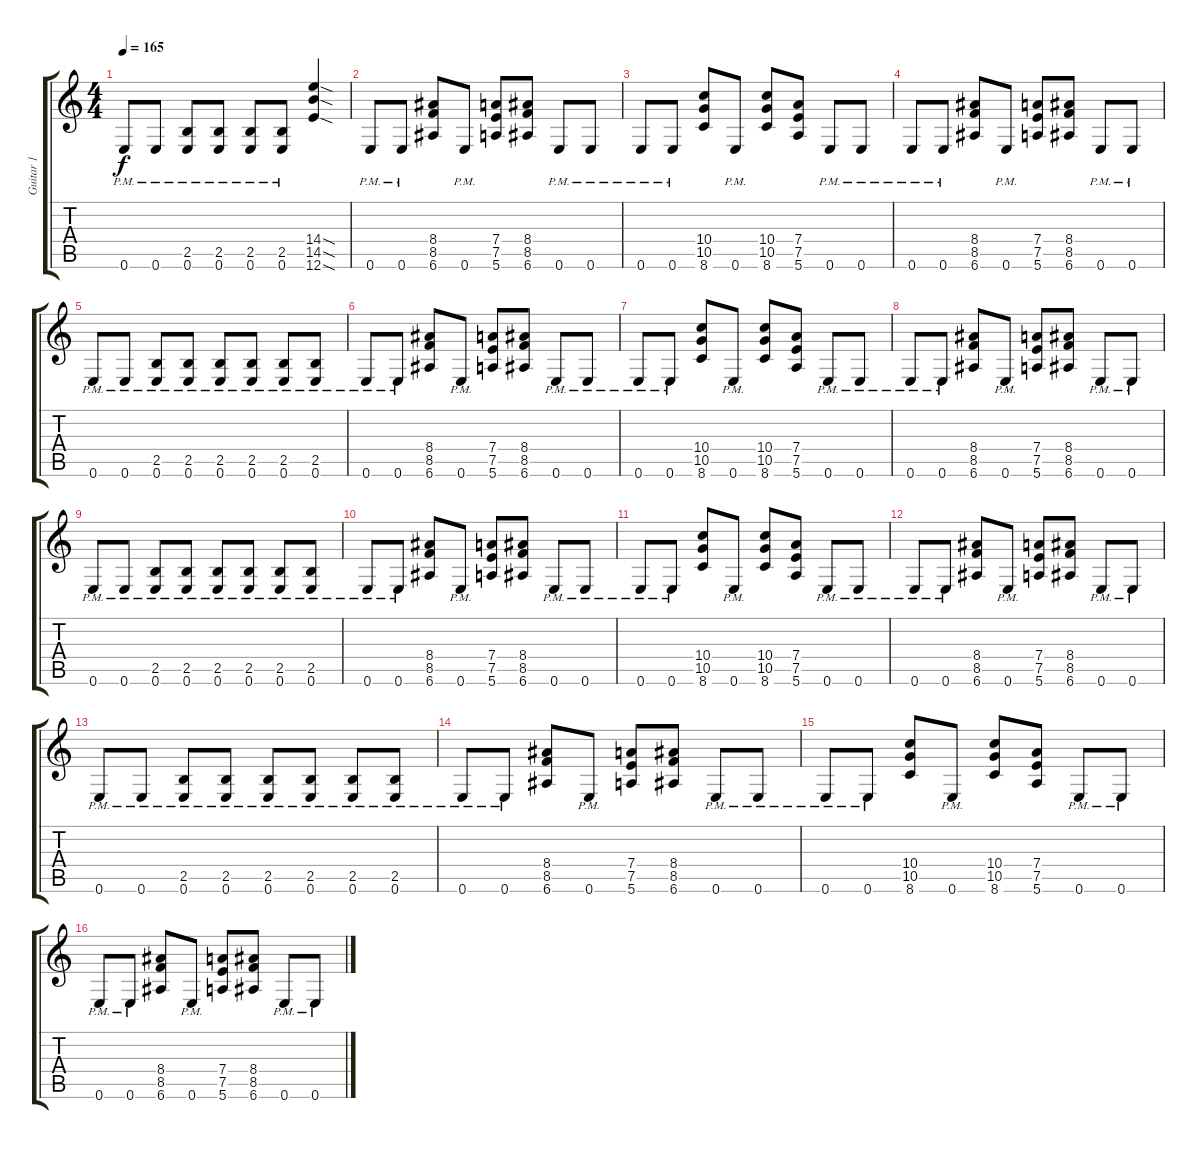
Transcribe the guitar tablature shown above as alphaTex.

\track ("Guitar 1" "Guitar 1") {instrument distortionguitar}
\staff {score tabs}
\tuning (E4 B3 G3 D3 A2 E2) {hide}
\ts (4 4)
\tempo 165
\clef g2
\ks c
0.6{pm}.8{dy f} 0.6{pm}.8 (2.5{pm} 0.6{pm}).8 (2.5{pm} 0.6{pm}).8 (2.5{pm} 0.6{pm}).8 (2.5{pm} 0.6{pm}).8 (14.4{sod} 14.5{sod} 12.6{sod}).4 |
0.6{pm}.8 0.6{pm}.8 (8.4 8.5 6.6).8 0.6{pm}.8 (7.4 7.5 5.6).8 (8.4 8.5 6.6).8 0.6{pm}.8 0.6{pm}.8 |
0.6{pm}.8 0.6{pm}.8 (10.4 10.5 8.6).8 0.6{pm}.8 (10.4 10.5 8.6).8 (7.4 7.5 5.6).8 0.6{pm}.8 0.6{pm}.8 |
0.6{pm}.8 0.6{pm}.8 (8.4 8.5 6.6).8 0.6{pm}.8 (7.4 7.5 5.6).8 (8.4 8.5 6.6).8 0.6{pm}.8 0.6{pm}.8 |
0.6{pm}.8 0.6{pm}.8 (2.5{pm} 0.6{pm}).8 (2.5{pm} 0.6{pm}).8 (2.5{pm} 0.6{pm}).8 (2.5{pm} 0.6{pm}).8 (2.5{pm} 0.6{pm}).8 (2.5{pm} 0.6{pm}).8 |
0.6{pm}.8 0.6{pm}.8 (8.4 8.5 6.6).8 0.6{pm}.8 (7.4 7.5 5.6).8 (8.4 8.5 6.6).8 0.6{pm}.8 0.6{pm}.8 |
0.6{pm}.8 0.6{pm}.8 (10.4 10.5 8.6).8 0.6{pm}.8 (10.4 10.5 8.6).8 (7.4 7.5 5.6).8 0.6{pm}.8 0.6{pm}.8 |
0.6{pm}.8 0.6{pm}.8 (8.4 8.5 6.6).8 0.6{pm}.8 (7.4 7.5 5.6).8 (8.4 8.5 6.6).8 0.6{pm}.8 0.6{pm}.8 |
0.6{pm}.8 0.6{pm}.8 (2.5{pm} 0.6{pm}).8 (2.5{pm} 0.6{pm}).8 (2.5{pm} 0.6{pm}).8 (2.5{pm} 0.6{pm}).8 (2.5{pm} 0.6{pm}).8 (2.5{pm} 0.6{pm}).8 |
0.6{pm}.8 0.6{pm}.8 (8.4 8.5 6.6).8 0.6{pm}.8 (7.4 7.5 5.6).8 (8.4 8.5 6.6).8 0.6{pm}.8 0.6{pm}.8 |
0.6{pm}.8 0.6{pm}.8 (10.4 10.5 8.6).8 0.6{pm}.8 (10.4 10.5 8.6).8 (7.4 7.5 5.6).8 0.6{pm}.8 0.6{pm}.8 |
0.6{pm}.8 0.6{pm}.8 (8.4 8.5 6.6).8 0.6{pm}.8 (7.4 7.5 5.6).8 (8.4 8.5 6.6).8 0.6{pm}.8 0.6{pm}.8 |
0.6{pm}.8 0.6{pm}.8 (2.5{pm} 0.6{pm}).8 (2.5{pm} 0.6{pm}).8 (2.5{pm} 0.6{pm}).8 (2.5{pm} 0.6{pm}).8 (2.5{pm} 0.6{pm}).8 (2.5{pm} 0.6{pm}).8 |
0.6{pm}.8 0.6{pm}.8 (8.4 8.5 6.6).8 0.6{pm}.8 (7.4 7.5 5.6).8 (8.4 8.5 6.6).8 0.6{pm}.8 0.6{pm}.8 |
0.6{pm}.8 0.6{pm}.8 (10.4 10.5 8.6).8 0.6{pm}.8 (10.4 10.5 8.6).8 (7.4 7.5 5.6).8 0.6{pm}.8 0.6{pm}.8 |
0.6{pm}.8 0.6{pm}.8 (8.4 8.5 6.6).8 0.6{pm}.8 (7.4 7.5 5.6).8 (8.4 8.5 6.6).8 0.6{pm}.8 0.6{pm}.8
